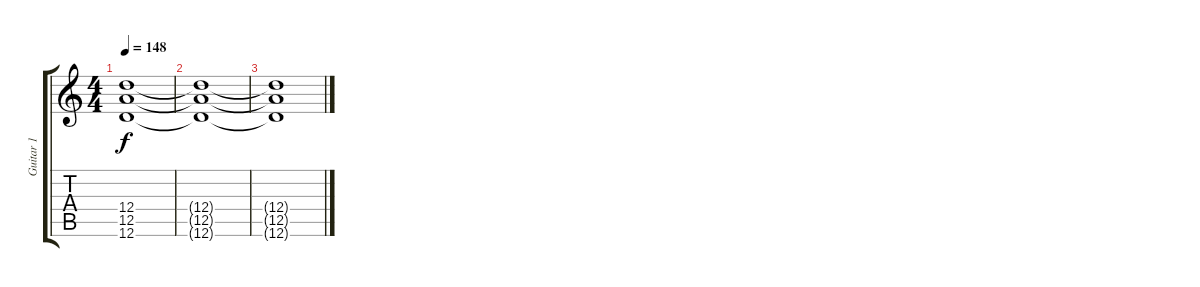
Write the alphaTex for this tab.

\track ("Guitar 1" "Guitar 1") {instrument distortionguitar}
\staff {score tabs}
\tuning (E4 B3 G3 D3 A2 D2) {hide}
\ts (4 4)
\tempo 148
\clef g2
\ks c
(12.4 12.5 12.6).1{dy f volume 0} |
(12.4{t} 12.5{t} 12.6{t}).1 |
(12.4{t} 12.5{t} 12.6{t}).1
